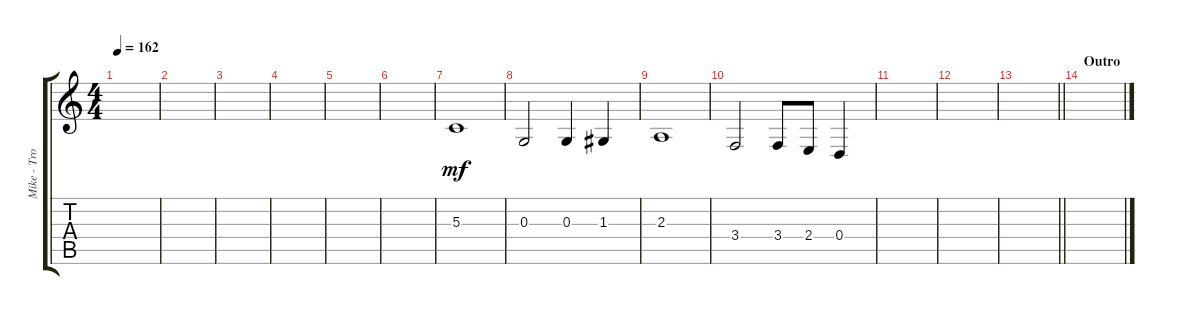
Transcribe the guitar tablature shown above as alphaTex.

\track ("Mike - Trombone" "Mike - Tro") {instrument trombone}
\staff {score tabs}
\tuning (E4 B3 G3 D3 A2 E2) {hide}
\ts (4 4)
\tempo 162
\clef g2
\ks c
|
|
|
|
|
|
5.3.1{dy mf volume 16} |
0.3.2 0.3.4 1.3.4 |
2.3.1 |
3.4.2 3.4.8 2.4.8 0.4.4 |
|
|
\barLineRight lightlight
|
\section ("" "Outro")
